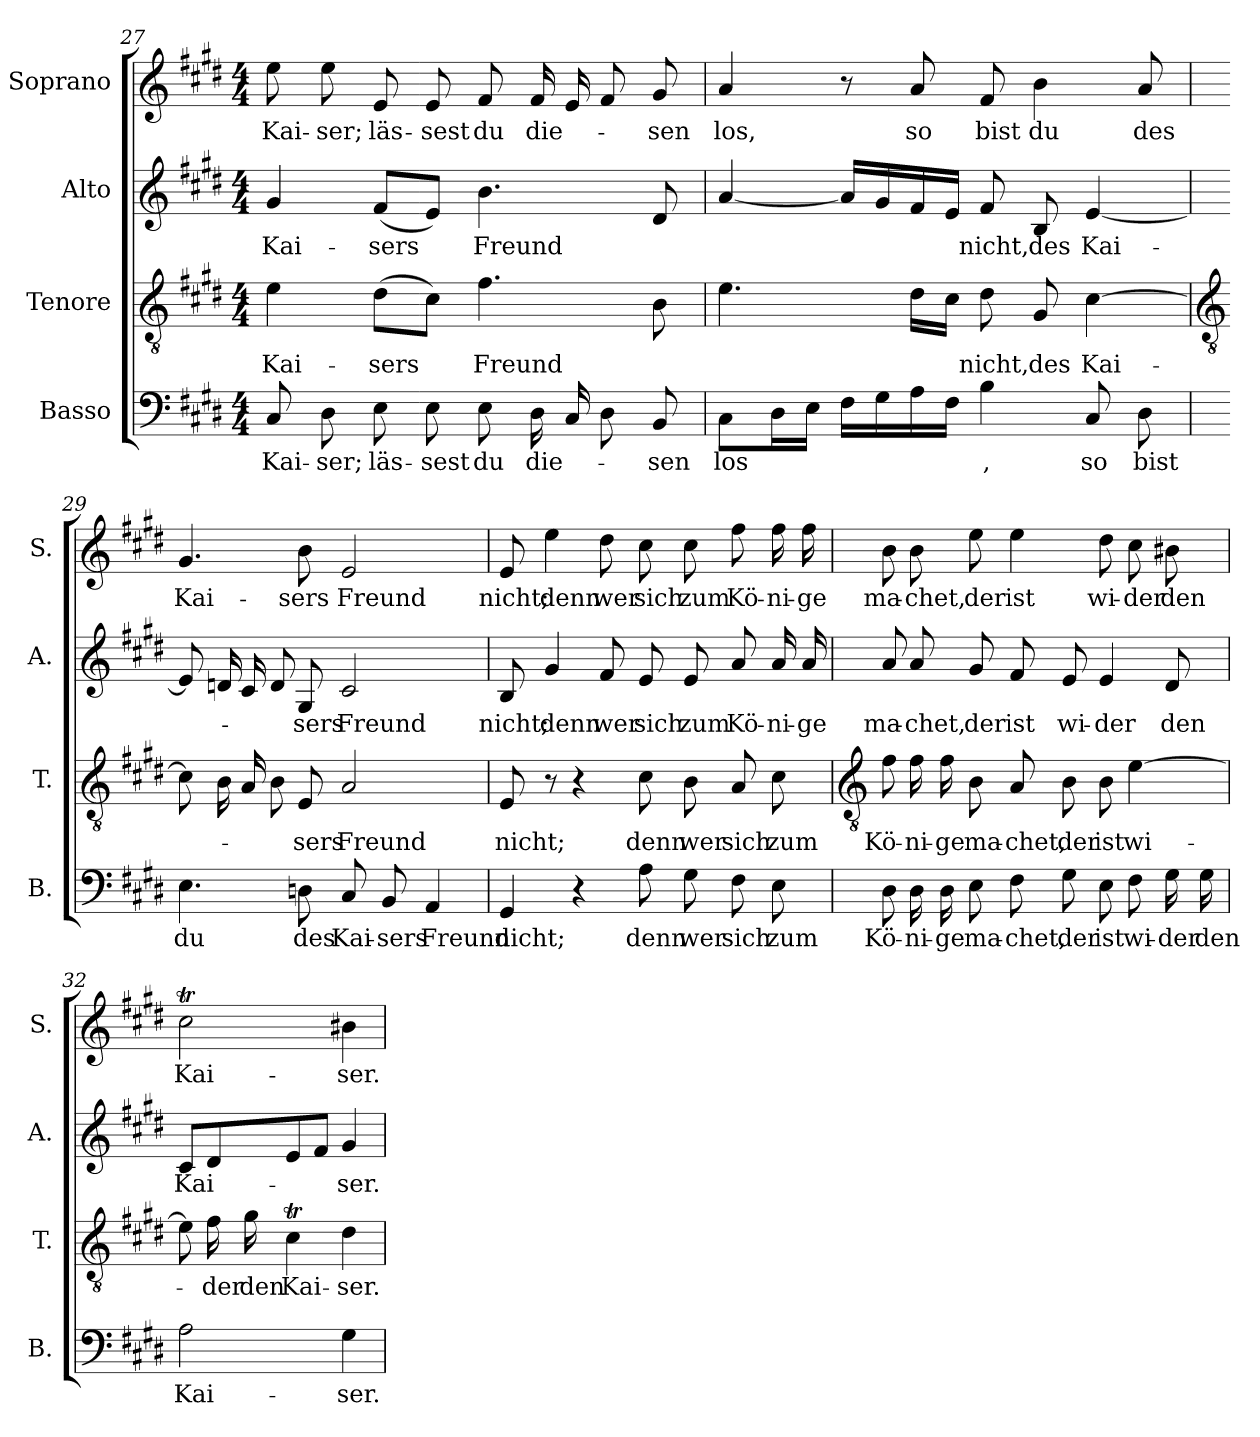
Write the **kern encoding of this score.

**kern	**text	**kern	**text	**kern	**text	**kern	**text
*part4	*part4	*part3	*part3	*part2	*part2	*part1	*part1
*staff4	*staff4	*staff3	*staff3	*staff2	*staff2	*staff1	*staff1
*I"Basso	*	*I"Tenore	*	*I"Alto	*	*I"Soprano	*
*I'B.	*	*I'T.	*	*I'A.	*	*I'S.	*
*clefF4	*	*clefGv2	*	*clefG2	*	*clefG2	*
*k[f#c#g#d#]	*	*k[f#c#g#d#]	*	*k[f#c#g#d#]	*	*k[f#c#g#d#]	*
*E:	*	*E:	*	*E:	*	*E:	*
*M4/4	*	*M4/4	*	*M4/4	*	*M4/4	*
=27	=27	=27	=27	=27	=27	=27	=27
!	!LO:LY:b	!	!LO:LY:b	!	!LO:LY:b	!	!LO:LY:b
8C#	Kai-	4e	Kai-	4g#	Kai-	8ee	Kai-
!	!LO:LY:b	!	!	!	!	!	!LO:LY:b
8D#	-ser;	.	.	.	.	8ee	-ser;
!	!LO:LY:b	!	!LO:LY:b	!	!LO:LY:b	!	!LO:LY:b
8E	läs-	(>8d#L	-sers	(<8f#L	-sers	8e	läs-
!	!LO:LY:b	!	!	!	!	!	!LO:LY:b
8E	-sest	8c#J)	.	8eJ)	.	8e	-sest
!	!LO:LY:b	!	!LO:LY:b	!	!LO:LY:b	!	!LO:LY:b
8E	du	4.f#	Freund	4.b	Freund	8f#	du
!	!LO:LY:b	!	!	!	!	!	!LO:LY:b
16D#LL	die-	.	.	.	.	16f#LL	die-
16C#	.	.	.	.	.	16e	.
8D#J	.	.	.	.	.	8f#J	.
!	!LO:LY:b	!	!	!	!	!	!LO:LY:b
8BB	-sen	8B	.	8d#	.	8g#	-sen
=28	=28	=28	=28	=28	=28	=28	=28
!	!LO:LY:b	!	!	!	!	!	!LO:LY:b
8C#L	los	4.e	.	[4a	.	4a	los,
16D#L	.	.	.	.	.	.	.
16EJJ	.	.	.	.	.	.	.
16F#LL	.	.	.	16aLL]	.	8r	.
16G#	.	.	.	16g#	.	.	.
!	!	!	!	!	!	!	!LO:LY:b
16A	.	16d#LL	.	16f#	.	8a	so
16F#JJ	.	16c#JJ	.	16eJJ	.	.	.
!	!LO:LY:b	!	!LO:LY:b	!	!LO:LY:b	!	!LO:LY:b
4B	,	8d#	nicht,	8f#	nicht,	8f#	bist
!	!	!	!LO:LY:b	!	!LO:LY:b	!	!LO:LY:b
.	.	8G#	des	8B	des	4b	du
!	!LO:LY:b	!	!LO:LY:b	!	!LO:LY:b	!	!
8C#	so	[4c#	Kai-	[4e	Kai-	.	.
!	!LO:LY:b	!	!	!	!	!	!LO:LY:b
8D#	bist	.	.	.	.	8a	des
!!LO:LB:g=z
=29	=29	=29	=29	=29	=29	=29	=29
*	*	*clefGv2	*	*	*	*	*
!	!LO:LY:b	!	!	!	!	!	!LO:LY:b
4.E	du	8c#L]	.	8eL]	.	4.g#	Kai-
.	.	16BL	.	16dnL	.	.	.
.	.	16A	.	16c#	.	.	.
.	.	8BJ	.	8dJ	.	.	.
!	!LO:LY:b	!	!LO:LY:b	!	!LO:LY:b	!	!LO:LY:b
8Dn	des	8E	-sers	8G#	-sers	8b	-sers
!	!LO:LY:b	!	!LO:LY:b	!	!LO:LY:b	!	!LO:LY:b
8C#	Kai-	2A	Freund	2c#	Freund	2e	Freund
!	!LO:LY:b	!	!	!	!	!	!
8BB	-sers	.	.	.	.	.	.
!	!LO:LY:b	!	!	!	!	!	!
4AA	Freund	.	.	.	.	.	.
=30	=30	=30	=30	=30	=30	=30	=30
!	!LO:LY:b	!	!LO:LY:b	!	!LO:LY:b	!	!LO:LY:b
4GG#	nicht;	8E	nicht;	8B	nicht;	8e	nicht;
!	!	!	!	!	!LO:LY:b	!	!LO:LY:b
.	.	8r	.	4g#	denn	4ee	denn
4r	.	4r	.	.	.	.	.
!	!	!	!	!	!LO:LY:b	!	!LO:LY:b
.	.	.	.	8f#	wer	8dd#	wer
!	!LO:LY:b	!	!LO:LY:b	!	!LO:LY:b	!	!LO:LY:b
8A	denn	8c#	denn	8e	sich	8cc#	sich
!	!LO:LY:b	!	!LO:LY:b	!	!LO:LY:b	!	!LO:LY:b
8G#	wer	8B	wer	8e	zum	8cc#	zum
!	!LO:LY:b	!	!LO:LY:b	!	!LO:LY:b	!	!LO:LY:b
8F#	sich	8A	sich	8a	Kö-	8ff#	Kö-
!	!LO:LY:b	!	!LO:LY:b	!	!LO:LY:b	!	!LO:LY:b
8E	zum	8c#	zum	16a	-ni-	16ff#	-ni-
!	!	!	!	!	!LO:LY:b	!	!LO:LY:b
.	.	.	.	16a	-ge	16ff#	-ge
!!LO:LB:g=z
=31	=31	=31	=31	=31	=31	=31	=31
*	*	*clefGv2	*	*	*	*	*
!	!LO:LY:b	!	!LO:LY:b	!	!LO:LY:b	!	!LO:LY:b
8D#	Kö-	8f#	Kö-	8a	ma-	8b	ma-
!	!LO:LY:b	!	!LO:LY:b	!	!LO:LY:b	!	!LO:LY:b
16D#	-ni-	16f#	-ni-	8a	-chet,	8b	-chet,
!	!LO:LY:b	!	!LO:LY:b	!	!	!	!
16D#	-ge	16f#	-ge	.	.	.	.
!	!LO:LY:b	!	!LO:LY:b	!	!LO:LY:b	!	!LO:LY:b
8E	ma-	8B	ma-	8g#	der	8ee	der
!	!LO:LY:b	!	!LO:LY:b	!	!LO:LY:b	!	!LO:LY:b
8F#	-chet,	8A	-chet,	8f#	ist	4ee	ist
!	!LO:LY:b	!	!LO:LY:b	!	!LO:LY:b	!	!
8G#	der	8B	der	8e	wi-	.	.
!	!LO:LY:b	!	!LO:LY:b	!	!LO:LY:b	!	!LO:LY:b
8E	ist	8B	ist	4e	-der	8dd#	wi-
!	!LO:LY:b	!	!LO:LY:b	!	!	!	!LO:LY:b
8F#	wi-	[4e	wi-	.	.	8cc#	-der
!	!LO:LY:b	!	!	!	!LO:LY:b	!	!LO:LY:b
16G#	-der	.	.	8d#	den	8b#X	den
!	!LO:LY:b	!	!	!	!	!	!
16G#	den	.	.	.	.	.	.
=32	=32	=32	=32	=32	=32	=32	=32
!	!LO:LY:b	!	!	!	!LO:LY:b	!	!LO:LY:b
2A	Kai-	8e]	.	8c#L	Kai-	2cc#T	Kai-
!	!	!	!LO:LY:b	!	!	!	!
.	.	16f#	-der	8d#	.	.	.
!	!	!	!LO:LY:b	!	!	!	!
.	.	16g#	den	.	.	.	.
!	!	!	!LO:LY:b	!	!	!	!
.	.	4c#T	Kai-	8e	.	.	.
.	.	.	.	8f#J	.	.	.
!	!LO:LY:b	!	!LO:LY:b	!	!LO:LY:b	!	!LO:LY:b
4G#	-ser.	4d#	-ser.	4g#	-ser.	4b#X	-ser.
=	=	=	=	=	=	=	=
*-	*-	*-	*-	*-	*-	*-	*-
